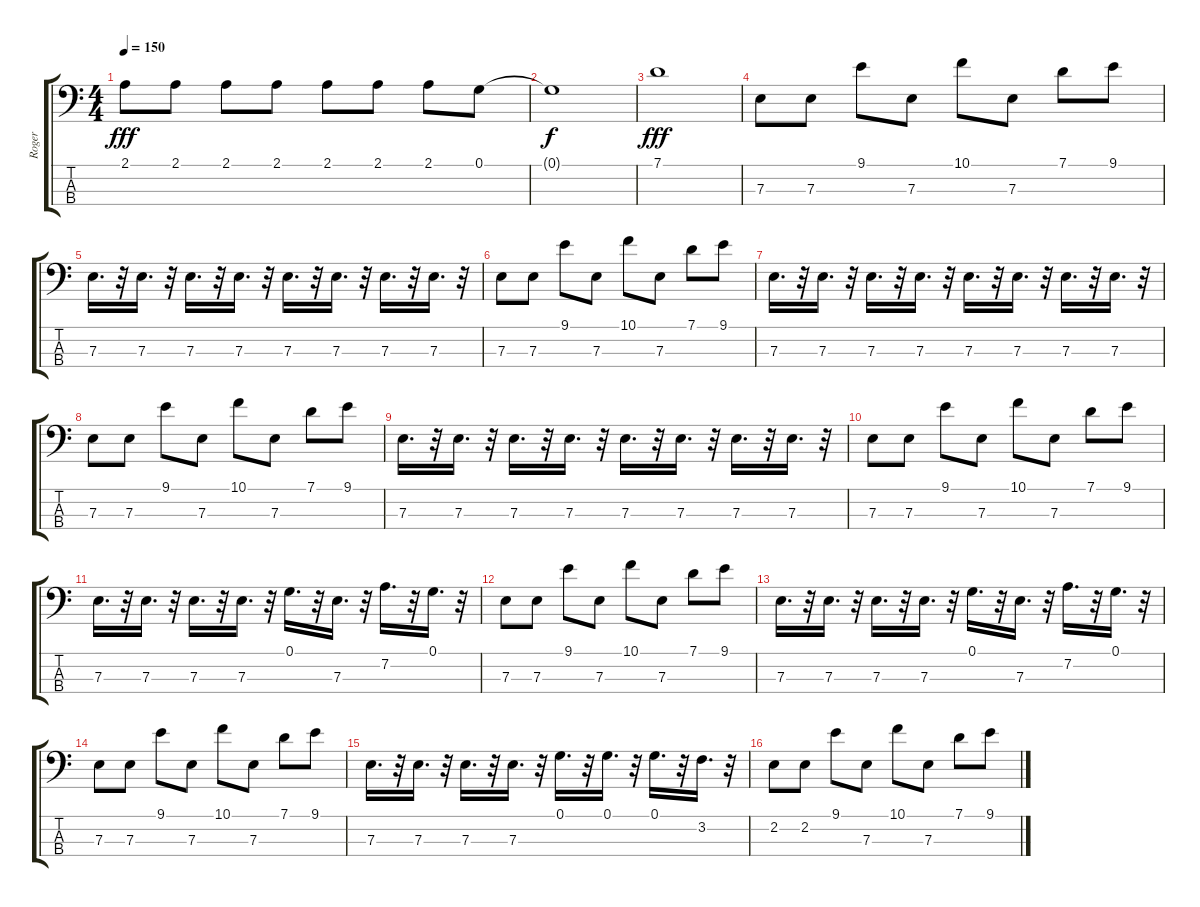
\track ("Roger" "Roger") {instrument electricbasspick}
\staff {score tabs}
\tuning (G2 D2 A1 E1) {hide}
\ts (4 4)
\tempo 150
\clef f4
\ks c
2.1.8{dy fff} 2.1.8 2.1.8 2.1.8 2.1.8 2.1.8 2.1.8 0.1.8 |
0.1{t}.1{dy f} |
7.1.1{dy fff} |
7.3.8 7.3.8 9.1.8 7.3.8 10.1.8 7.3.8 7.1.8 9.1.8 |
7.3.16{d} r.32 7.3.16{d} r.32 7.3.16{d} r.32 7.3.16{d} r.32 7.3.16{d} r.32 7.3.16{d} r.32 7.3.16{d} r.32 7.3.16{d} r.32 |
7.3.8 7.3.8 9.1.8 7.3.8 10.1.8 7.3.8 7.1.8 9.1.8 |
7.3.16{d} r.32 7.3.16{d} r.32 7.3.16{d} r.32 7.3.16{d} r.32 7.3.16{d} r.32 7.3.16{d} r.32 7.3.16{d} r.32 7.3.16{d} r.32 |
7.3.8 7.3.8 9.1.8 7.3.8 10.1.8 7.3.8 7.1.8 9.1.8 |
7.3.16{d} r.32 7.3.16{d} r.32 7.3.16{d} r.32 7.3.16{d} r.32 7.3.16{d} r.32 7.3.16{d} r.32 7.3.16{d} r.32 7.3.16{d} r.32 |
7.3.8 7.3.8 9.1.8 7.3.8 10.1.8 7.3.8 7.1.8 9.1.8 |
7.3.16{d} r.32 7.3.16{d} r.32 7.3.16{d} r.32 7.3.16{d} r.32 0.1.16{d} r.32 7.3.16{d} r.32 7.2.16{d} r.32 0.1.16{d} r.32 |
7.3.8 7.3.8 9.1.8 7.3.8 10.1.8 7.3.8 7.1.8 9.1.8 |
7.3.16{d} r.32 7.3.16{d} r.32 7.3.16{d} r.32 7.3.16{d} r.32 0.1.16{d} r.32 7.3.16{d} r.32 7.2.16{d} r.32 0.1.16{d} r.32 |
7.3.8 7.3.8 9.1.8 7.3.8 10.1.8 7.3.8 7.1.8 9.1.8 |
7.3.16{d} r.32 7.3.16{d} r.32 7.3.16{d} r.32 7.3.16{d} r.32 0.1.16{d} r.32 0.1.16{d} r.32 0.1.16{d} r.32 3.2.16{d} r.32 |
2.2.8 2.2.8 9.1.8 7.3.8 10.1.8 7.3.8 7.1.8 9.1.8
